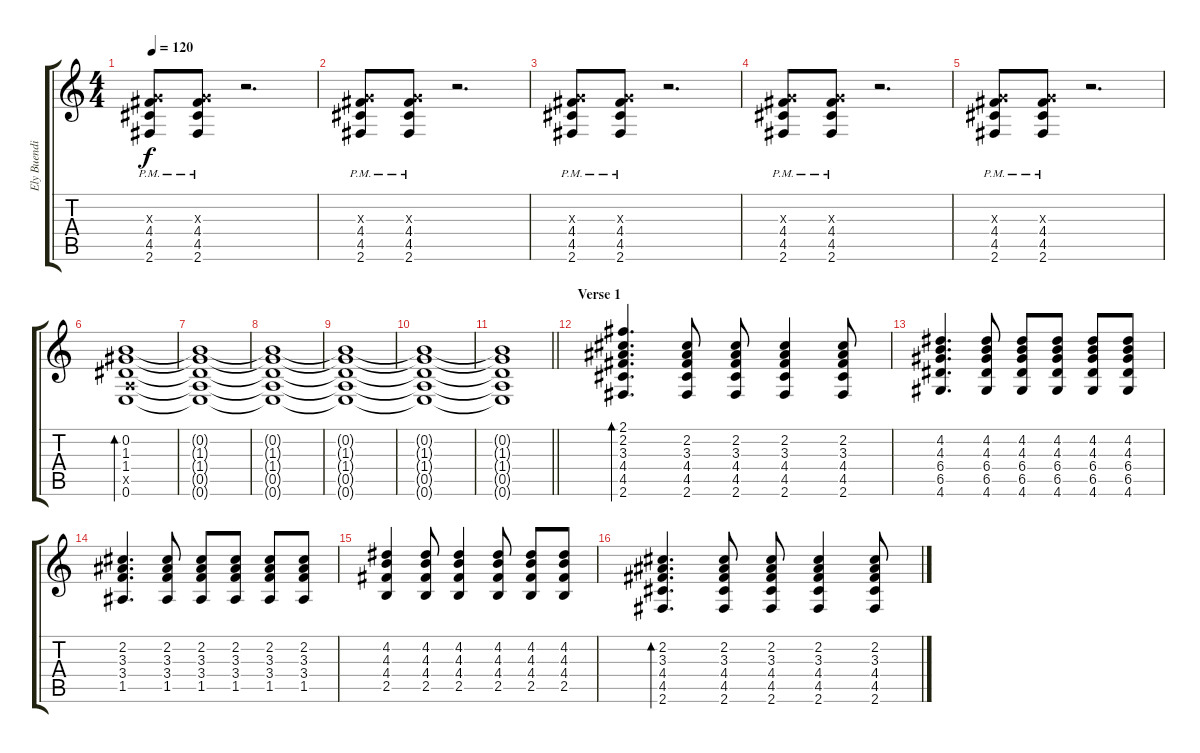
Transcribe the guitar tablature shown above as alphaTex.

\track ("Ely Buendia(Rhythm)" "Ely Buendi") {instrument acousticguitarsteel}
\staff {score tabs}
\tuning (E4 B3 G3 D3 A2 E2) {hide}
\ts (4 4)
\tempo 120
\clef g2
\ks c
(0.3{x} 4.4{pm} 4.5{pm} 2.6{pm}).8{dy f} (0.3{x} 4.4{pm} 4.5{pm} 2.6{pm}).8 r.2{d} |
(0.3{x} 4.4{pm} 4.5{pm} 2.6{pm}).8 (0.3{x} 4.4{pm} 4.5{pm} 2.6{pm}).8 r.2{d} |
(0.3{x} 4.4{pm} 4.5{pm} 2.6{pm}).8 (0.3{x} 4.4{pm} 4.5{pm} 2.6{pm}).8 r.2{d} |
(0.3{x} 4.4{pm} 4.5{pm} 2.6{pm}).8 (0.3{x} 4.4{pm} 4.5{pm} 2.6{pm}).8 r.2{d} |
(0.3{x} 4.4{pm} 4.5{pm} 2.6{pm}).8 (0.3{x} 4.4{pm} 4.5{pm} 2.6{pm}).8 r.2{d} |
(0.2 1.3 1.4 0.5{x} 0.6).1{bd 120 volume 13 instrument electricguitarclean} |
(0.2{t} 1.3{t} 1.4{t} 0.5{t} 0.6{t}).1 |
(0.2{t} 1.3{t} 1.4{t} 0.5{t} 0.6{t}).1 |
(0.2{t} 1.3{t} 1.4{t} 0.5{t} 0.6{t}).1 |
(0.2{t} 1.3{t} 1.4{t} 0.5{t} 0.6{t}).1 |
\barLineRight lightlight
(0.2{t} 1.3{t} 1.4{t} 0.5{t} 0.6{t}).1 |
\section ("" "Verse 1")
(2.1 2.2 3.3 4.4 4.5 2.6).4{d bd 60 volume 10 instrument acousticguitarsteel} (2.2 3.3 4.4 4.5 2.6).8 (2.2 3.3 4.4 4.5 2.6).8 (2.2 3.3 4.4 4.5 2.6).4 (2.2 3.3 4.4 4.5 2.6).8 |
(4.2 4.3 6.4 6.5 4.6).4{d} (4.2 4.3 6.4 6.5 4.6).8 (4.2 4.3 6.4 6.5 4.6).8 (4.2 4.3 6.4 6.5 4.6).8 (4.2 4.3 6.4 6.5 4.6).8 (4.2 4.3 6.4 6.5 4.6).8 |
(2.2 3.3 3.4 1.5).4{d} (2.2 3.3 3.4 1.5).8 (2.2 3.3 3.4 1.5).8 (2.2 3.3 3.4 1.5).8 (2.2 3.3 3.4 1.5).8 (2.2 3.3 3.4 1.5).8 |
(4.2 4.3 4.4 2.5).4 (4.2 4.3 4.4 2.5).8 (4.2 4.3 4.4 2.5).4 (4.2 4.3 4.4 2.5).8 (4.2 4.3 4.4 2.5).8 (4.2 4.3 4.4 2.5).8 |
(2.2 3.3 4.4 4.5 2.6).4{d bd 30} (2.2 3.3 4.4 4.5 2.6).8 (2.2 3.3 4.4 4.5 2.6).8 (2.2 3.3 4.4 4.5 2.6).4 (2.2 3.3 4.4 4.5 2.6).8
